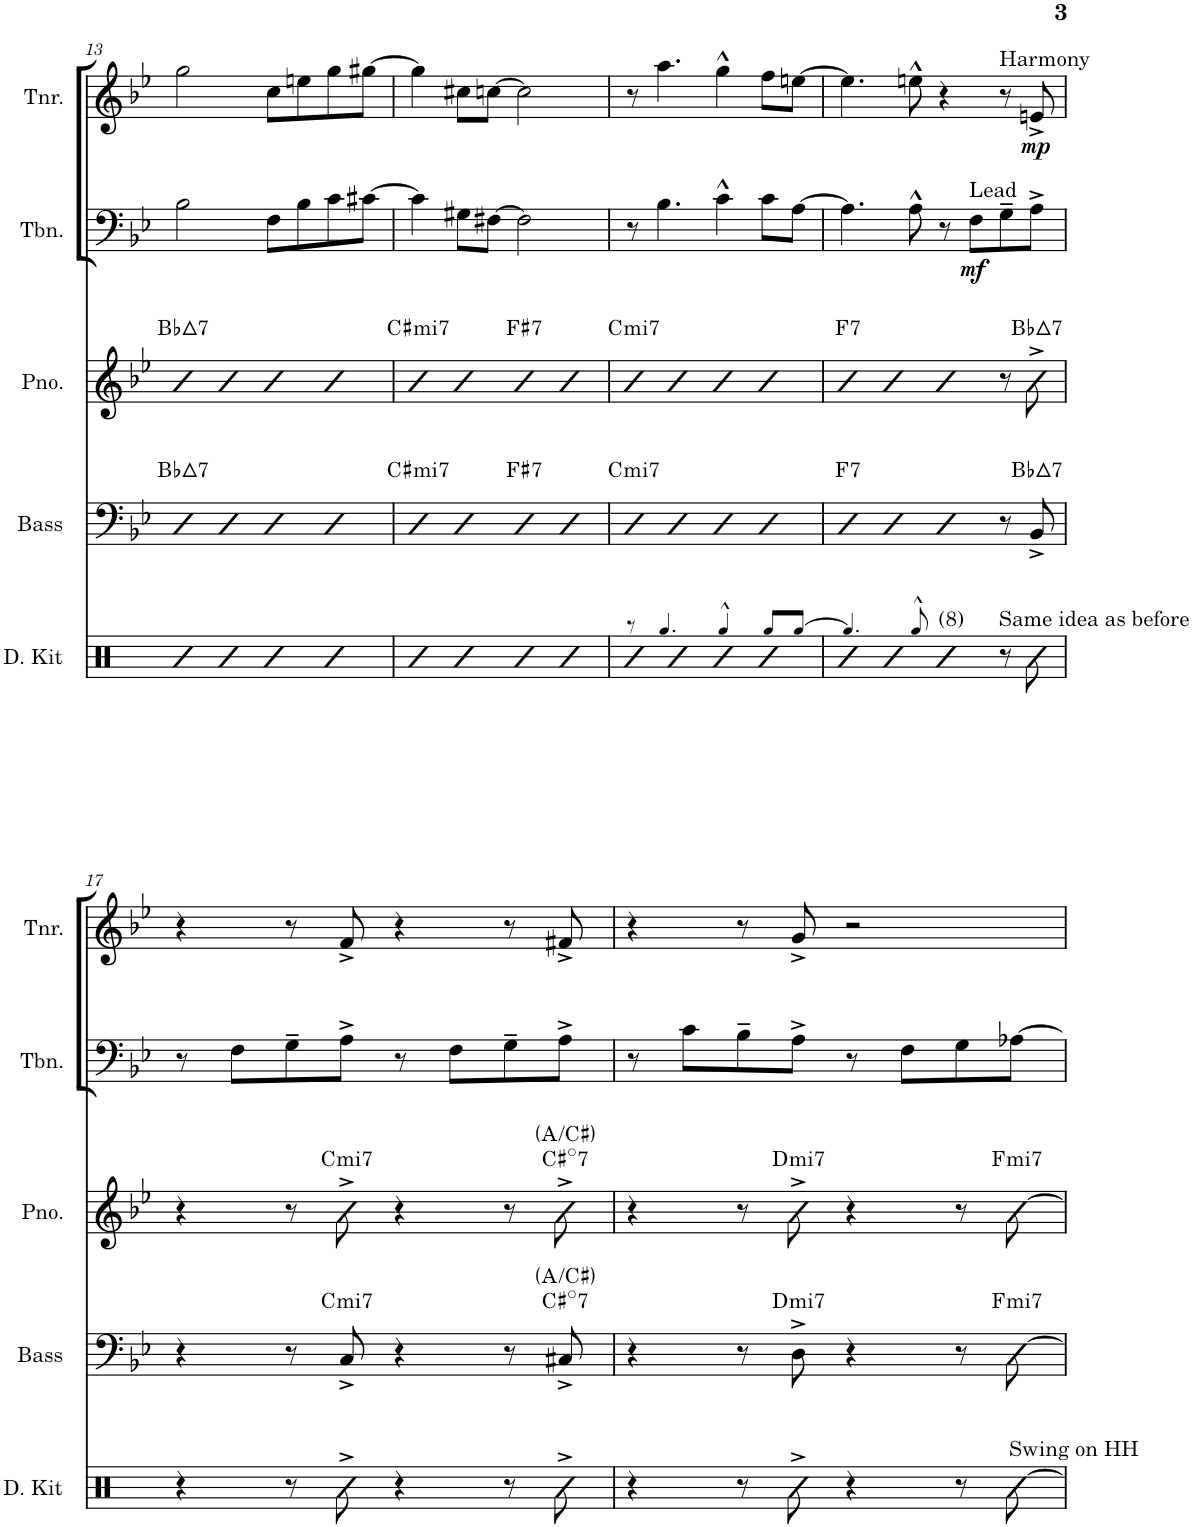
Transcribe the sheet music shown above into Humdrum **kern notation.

**kern	**kern	**harte	**kern	**harte	**kern	**dynam	**kern	**dynam
*part5	*part4	*part4	*part3	*part3	*part2	*part2	*part1	*part1
*staff5	*staff4	*	*staff3	*	*staff2	*staff2	*staff1	*staff1
*I"Drum Kit	*I"Acoustic Bass	*	*I"Piano	*	*I"Trombone	*	*I"Tenor	*
*I'D. Kit	*I'Bass	*	*I'Pno.	*	*I'Tbn.	*	*I'Tnr.	*
!!LO:PB:g=z
*clefX	*clefF4	*	*clefG2	*	*clefF4	*	*clefG2	*
*	*Trd7c12	*	*	*	*	*	*Trd8c14	*
*k[]	*k[b-e-]	*	*k[b-e-]	*	*k[b-e-]	*	*k[b-e-]	*
*M4/4	*M4/4	*	*M4/4	*	*M4/4	*	*M4/4	*
=13	=13	=13	=13	=13	=13	=13	=13	=13
!	!	!LO:H:kt=7	!	!LO:H:kt=7	!	!	!	!
4R	4bb-	Bb:maj7	4b-	Bb:maj7	2B-\	.	2gg\	.
4R	4bb-	.	4b-	.	.	.	.	.
4R	4bb-	.	4b-	.	8F\L	.	8cc\L	.
.	.	.	.	.	8B-\	.	8een\	.
4R	4bb-	.	4b-	.	8c\	.	8gg\	.
.	.	.	.	.	[8c#X\J	.	[8gg#X\J	.
=14	=14	=14	=14	=14	=14	=14	=14	=14
!	!	!LO:H:kt=mi7	!	!LO:H:kt=mi7	!	!	!	!
4R	4bb-	C#:min7	4b-	C#:min7	4c#\]	.	4gg#\]	.
4R	4bb-	.	4b-	.	8G#X\L	.	8cc#X\L	.
.	.	.	.	.	[8F#X\J	.	[8ccn\J	.
!	!	!LO:H:kt=7	!	!LO:H:kt=7	!	!	!	!
4R	4bb-	F#:7	4b-	F#:7	2F#\]	.	2cc\]	.
4R	4bb-	.	4b-	.	.	.	.	.
=15	=15	=15	=15	=15	=15	=15	=15	=15
*^	*	*	*	*	*	*	*	*
!	!	!	!LO:H:kt=mi7	!	!LO:H:kt=mi7	!	!	!	!
4R	8r	4bb-	C:min7	4b-	C:min7	8r	.	8r	.
.	4.Rgg/	.	.	.	.	4.B-\	.	4.aa\	.
4R	.	4bb-	.	4b-	.	.	.	.	.
4R	4Rgg'^^/	4bb-	.	4b-	.	4c'^^\	.	4gg'^^\	.
4R	8Rgg/L	4bb-	.	4b-	.	8c\L	.	8ff\L	.
.	8Rgg/J	.	.	.	.	[8A\J	.	[8een\J	.
=16	=16	=16	=16	=16	=16	=16	=16	=16	=16
!	!	!	!LO:H:kt=7	!	!LO:H:kt=7	!	!	!	!
4R	4.Rgg/	4bb-	F:7	4b-	F:7	4.A\]	.	4.ee\]	.
4R	.	4bb-	.	4b-	.	.	.	.	.
.	8Rgg'^^/	.	.	.	.	8A'^^\	.	8een'^^\	.
!LO:TX:a:t=(8)	!	!	!	!	!	!	!	!	!
4R	2ryy	4bb-	.	4b-	.	8r	.	4r	.
!	!	!	!	!	!	!LO:TX:a:t=Lead	!	!	!
!	!	!	!	!	!	!	!LO:DY:b	!	!
.	.	.	.	.	.	8F\L	mf	.	.
!	!	!	!	!	!	!	!	!LO:TX:a:t=Harmony	!
!LO:TX:a:t=Same idea as before	!	!	!	!	!	!	!	!	!
8r	.	8r	.	8r	.	8G~\	.	8r	.
!	!	!	!LO:H:kt=7	!	!LO:H:kt=7	!	!	!	!LO:DY:b
8R\	.	8BB-^/	Bb:maj7	8ee-^\	Bb:maj7	8A^\J	.	8en^/	mp
*v	*v	*	*	*	*	*	*	*	*
!!LO:LB:g=z
=17	=17	=17	=17	=17	=17	=17	=17	=17
4r	4r	.	4r	.	8r	.	4r	.
.	.	.	.	.	8F\L	.	.	.
8r	8r	.	8r	.	8G~\	.	8r	.
!	!	!LO:H:kt=mi7	!	!LO:H:kt=mi7	!	!	!	!
8R^\	8C^/	C:min7	8ee-^\	C:min7	8A^\J	.	8f^/	.
4r	4r	.	4r	.	8r	.	4r	.
.	.	.	.	.	8F\L	.	.	.
8r	8r	.	8r	.	8G~\	.	8r	.
!	!	!LO:H:n=1:kt=7	!	!LO:H:n=1:kt=7	!	!	!	!
8R^\	8C#X^/	C#:dim7 A:maj/3	8ee-^\	C#:dim7 A:maj/3	8A^\J	.	8f#X^/	.
=18	=18	=18	=18	=18	=18	=18	=18	=18
4r	4r	.	4r	.	8r	.	4r	.
.	.	.	.	.	8c\L	.	.	.
8r	8r	.	8r	.	8B-~\	.	8r	.
!	!	!LO:H:kt=mi7	!	!LO:H:kt=mi7	!	!	!	!
8R^\	8D^\	D:min7	8ee-^\	D:min7	8A^\J	.	8g^/	.
4r	4r	.	4r	.	8r	.	2r	.
.	.	.	.	.	8F\L	.	.	.
8r	8r	.	8r	.	8G\	.	.	.
!LO:TX:a:t=Swing on HH	!	!LO:H:kt=mi7	!	!LO:H:kt=mi7	!	!	!	!
[8R\	[8fff\	F:min7	[8ff\	F:min7	[8A-X\J	.	.	.
=	=	=	=	=	=	=	=	=
*-	*-	*-	*-	*-	*-	*-	*-	*-
